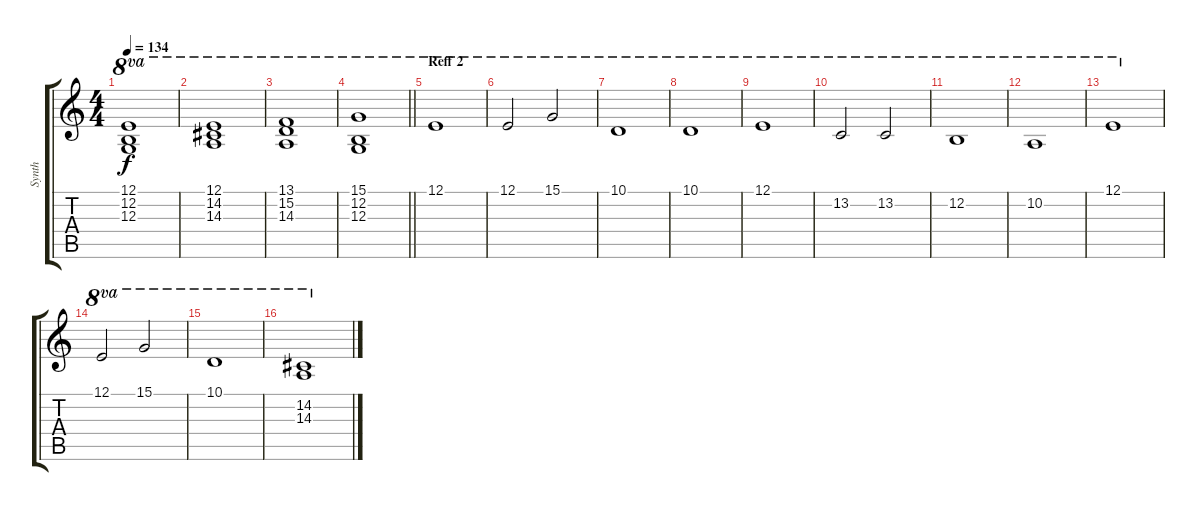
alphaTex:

\track ("Synth" "Synth") {instrument stringensemble2}
\staff {score tabs}
\tuning (E4 B3 G3 D3 A2 E2) {hide}
\ts (4 4)
\tempo 134
\clef g2
\ks c
(12.1 12.2 12.3).1{ot 8va dy f} |
(12.1 14.2 14.3).1{ot 8va} |
(13.1 15.2 14.3).1{ot 8va} |
\barLineRight lightlight
(15.1 12.2 12.3).1{ot 8va} |
\section ("" "Reff 2")
12.1.1{ot 8va volume 8 instrument stringensemble1} |
12.1.2{ot 8va} 15.1.2{ot 8va} |
10.1.1{ot 8va} |
10.1.1{ot 8va} |
12.1.1{ot 8va} |
13.2.2{ot 8va} 13.2.2{ot 8va} |
12.2.1{ot 8va} |
10.2.1{ot 8va} |
12.1.1{ot 8va instrument stringensemble1} |
12.1.2{ot 8va} 15.1.2{ot 8va} |
10.1.1{ot 8va} |
(14.2 14.3).1{ot 8va}
